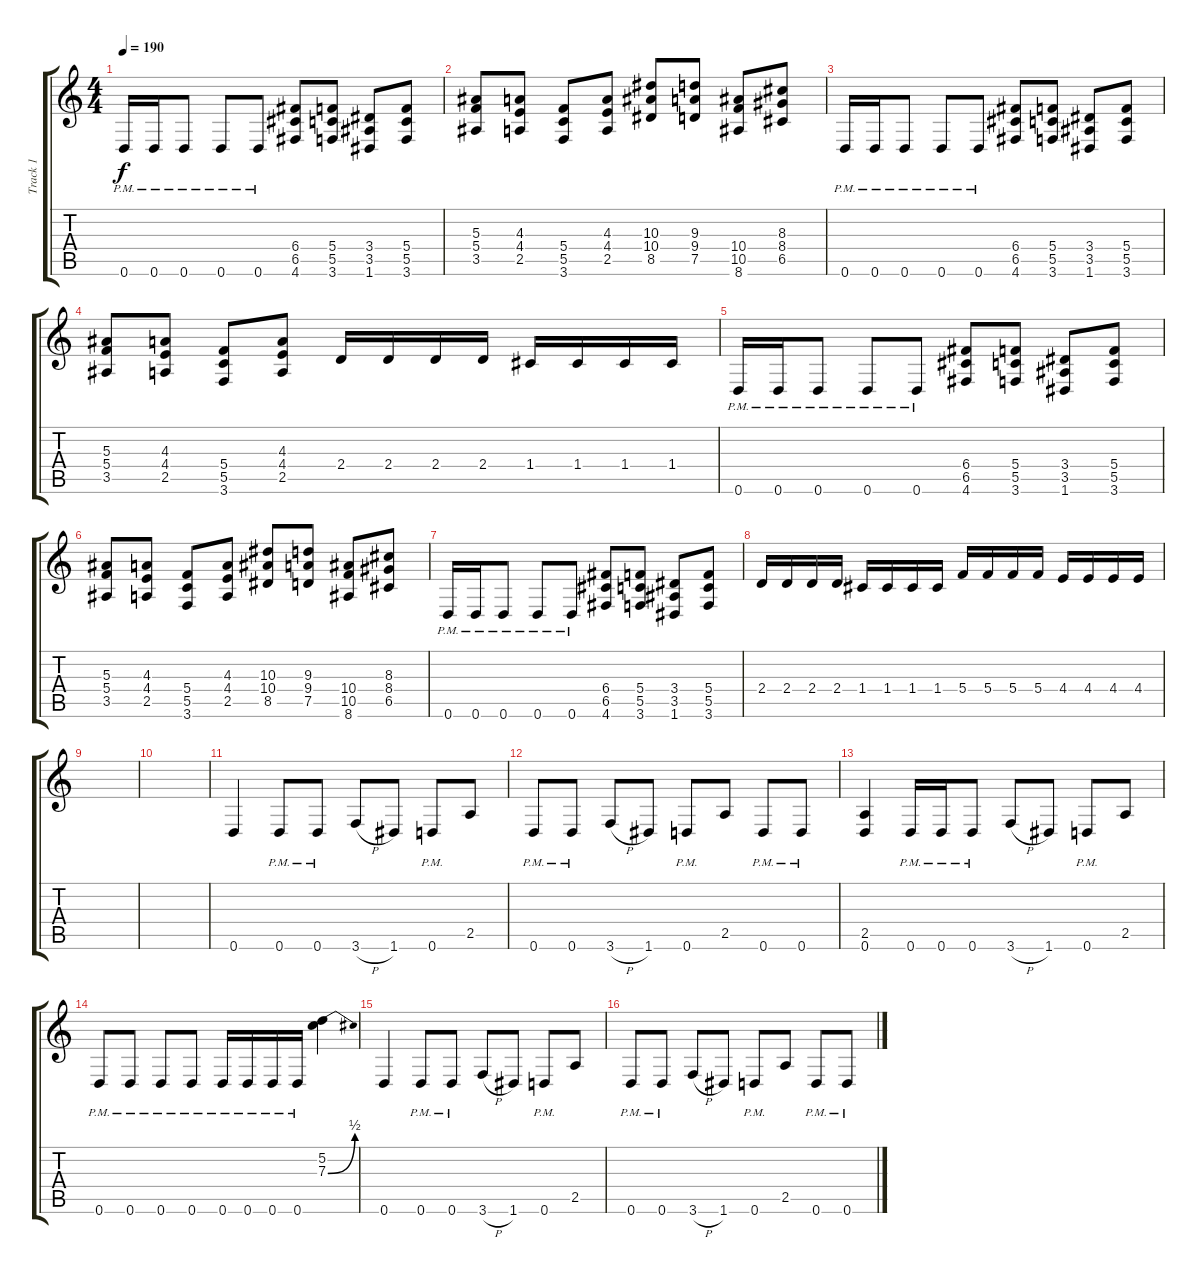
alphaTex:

\track ("Track 1" "Track 1") {instrument distortionguitar}
\staff {score tabs}
\tuning (D4 A3 F3 C3 G2 D2) {hide}
\ts (4 4)
\tempo 190
\clef g2
\ks c
0.6{pm}.16{dy f instrument distortionguitar} 0.6{pm}.16 0.6{pm}.8 0.6{pm}.8 0.6{pm}.8 (6.4 6.5 4.6).8 (5.4 5.5 3.6).8 (3.4 3.5 1.6).8 (5.4 5.5 3.6).8 |
(5.3 5.4 3.5).8 (4.3 4.4 2.5).8 (5.4 5.5 3.6).8 (4.3 4.4 2.5).8 (10.3 10.4 8.5).8 (9.3 9.4 7.5).8 (10.4 10.5 8.6).8 (8.3 8.4 6.5).8 |
0.6{pm}.16 0.6{pm}.16 0.6{pm}.8 0.6{pm}.8 0.6{pm}.8 (6.4 6.5 4.6).8 (5.4 5.5 3.6).8 (3.4 3.5 1.6).8 (5.4 5.5 3.6).8 |
(5.3 5.4 3.5).8 (4.3 4.4 2.5).8 (5.4 5.5 3.6).8 (4.3 4.4 2.5).8 2.4.16 2.4.16 2.4.16 2.4.16 1.4.16 1.4.16 1.4.16 1.4.16 |
0.6{pm}.16 0.6{pm}.16 0.6{pm}.8 0.6{pm}.8 0.6{pm}.8 (6.4 6.5 4.6).8 (5.4 5.5 3.6).8 (3.4 3.5 1.6).8 (5.4 5.5 3.6).8 |
(5.3 5.4 3.5).8 (4.3 4.4 2.5).8 (5.4 5.5 3.6).8 (4.3 4.4 2.5).8 (10.3 10.4 8.5).8 (9.3 9.4 7.5).8 (10.4 10.5 8.6).8 (8.3 8.4 6.5).8 |
0.6{pm}.16 0.6{pm}.16 0.6{pm}.8 0.6{pm}.8 0.6{pm}.8 (6.4 6.5 4.6).8 (5.4 5.5 3.6).8 (3.4 3.5 1.6).8 (5.4 5.5 3.6).8 |
2.4.16 2.4.16 2.4.16 2.4.16 1.4.16 1.4.16 1.4.16 1.4.16 5.4.16 5.4.16 5.4.16 5.4.16 4.4.16 4.4.16 4.4.16 4.4.16 |
|
|
0.6.4 0.6{pm}.8 0.6{pm}.8 3.6{h}.8 1.6.8 0.6{pm}.8 2.5.8 |
0.6{pm}.8 0.6{pm}.8 3.6{h}.8 1.6.8 0.6{pm}.8 2.5.8 0.6{pm}.8 0.6{pm}.8 |
(2.5 0.6).4 0.6{pm}.16 0.6{pm}.16 0.6{pm}.8 3.6{h}.8 1.6.8 0.6{pm}.8 2.5.8 |
0.6{pm}.8 0.6{pm}.8 0.6{pm}.8 0.6{pm}.8 0.6{pm}.16 0.6{pm}.16 0.6{pm}.16 0.6{pm}.16 (5.2 7.3{be (bend 0 0 60 2)}).4 |
0.6.4 0.6{pm}.8 0.6{pm}.8 3.6{h}.8 1.6.8 0.6{pm}.8 2.5.8 |
0.6{pm}.8 0.6{pm}.8 3.6{h}.8 1.6.8 0.6{pm}.8 2.5.8 0.6{pm}.8 0.6{pm}.8
